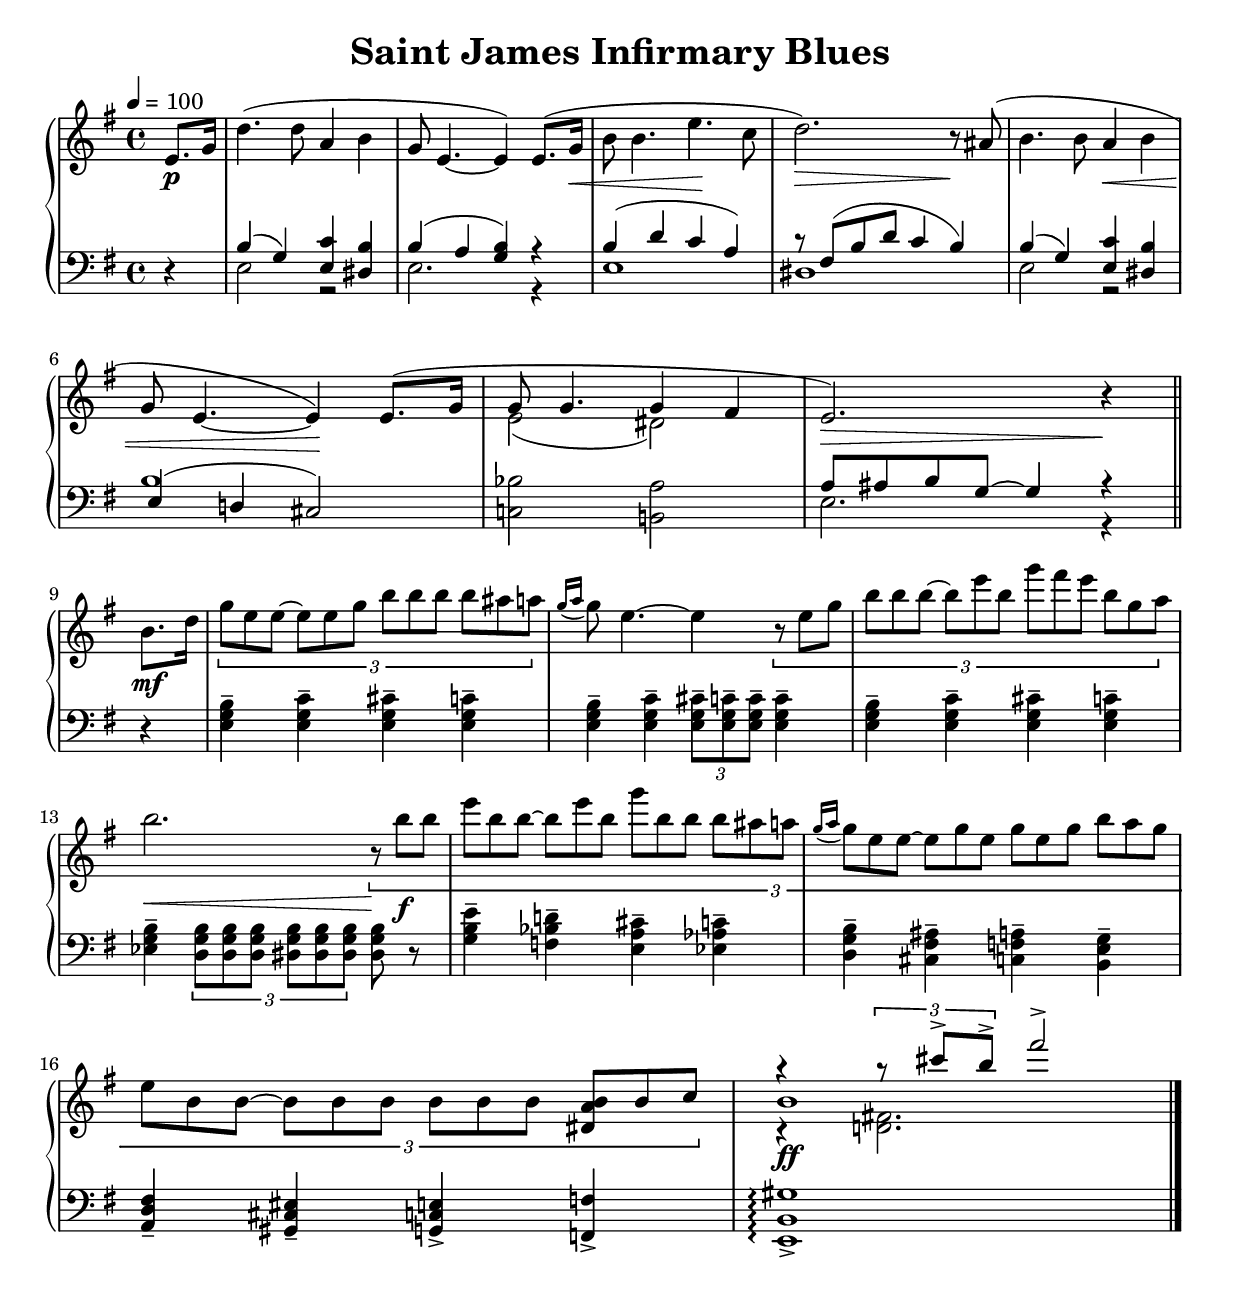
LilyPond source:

\include "italiano.ly"
\paper {
        indent = #0
}
\header {
  title = "Saint James Infirmary Blues"
}
\score { 
\new PianoStaff << \relative do' \context Staff=haut {
\time 4/4 \key sol \major
\tempo 4=100
\partial 4 mi8._\p sol16 re'4. ( re8 la4 si sol8 mi4. ~ mi4) mi8. (sol16\< si8 si4. mi\! do8 re2.\>) r8\! lad8 ( si4. si8 la4\< si \break
    sol8 mi4. ~ mi4\!) << { mi8. (sol16 sol8 sol4. sol4 fad mi2.\>) si'4\rest\! } \\ {s4 mi,2 ( red) s1} >> \bar "||" \break
 \partial 4 si'8._\mf re16 \times 2/3 { sol8 mi mi ~ mi mi sol si si si si lad la } \appoggiatura {sol16 la} sol8 mi4. ~ mi4
  \times 2/3 {r8 mi sol si si si ~ si mi si sol' fad mi si sol la } \break
  si2.\<  \times 2/3 {r8\! si_\f si mi si si ~ si mi si sol' si, si si lad la \appoggiatura {sol16 la} sol8 mi mi ~ mi sol mi sol mi sol si la sol \break
  mi si si ~ si si si si si si <si la red,> si do } << {si1_\ff} \\ {r4  <fad! re!>2.} \\ {r4 \times 2/3 {r8 dod''^> si^>} fad'2^>}>>
  \bar "|." 
}
\relative do' \context Staff=bas  { 
\clef bass
\key sol \major
<<{ \partial 4 s4  si4 ( sol) <do mi,> <si red,> si (la <si sol>) r si (re do la) r8 fad (si re do4 si) si (sol) <do mi,> <si red,>
    mi,4 (re! dod2) s1 la'8 lad si sol ~ sol4 r
}
  \\
  
  { \partial 4 re4\rest mi2 r mi2. r4 mi1 red mi2 r
    si'1 <sib do,!>2 <la si,!> mi2. r4
  }
>>  
\partial 4 r4 <mi sol si>4^- <mi sol do>^- <mi sol dod>^- <mi sol do>^-  <mi sol si>4^-  <mi sol do>^- 
\times 2/3 { <mi sol dod>8^- <mi sol do>^- <mi sol do>^- } <mi sol do>4^- 
<mi sol si>4^- <mi sol do>^- <mi sol dod>^- <mi sol do>^-  
<mib sol si>4^- \times 2/3 { <re sol si>8 <re sol si> <re sol si> <red sol si>  <red sol si> <red sol si>}  <red sol si> r
<sol si mi>4^- <fa sib re!>^- <mi la dod>^- <mib lab do>^- <re sol si>^- <dod fad lad>^- <do fa la>^- <si mi sol>^-
<la re fad>_- <sold dod mid>_- <sol do mi>_> <fa fa'>_> <mi si' sold'>1\arpeggio_>
}
>>
\layout { }

  \midi {
    \context {
      \Score
      tempoWholesPerMinute = #(ly:make-moment 100 4)
      }
    }

}
